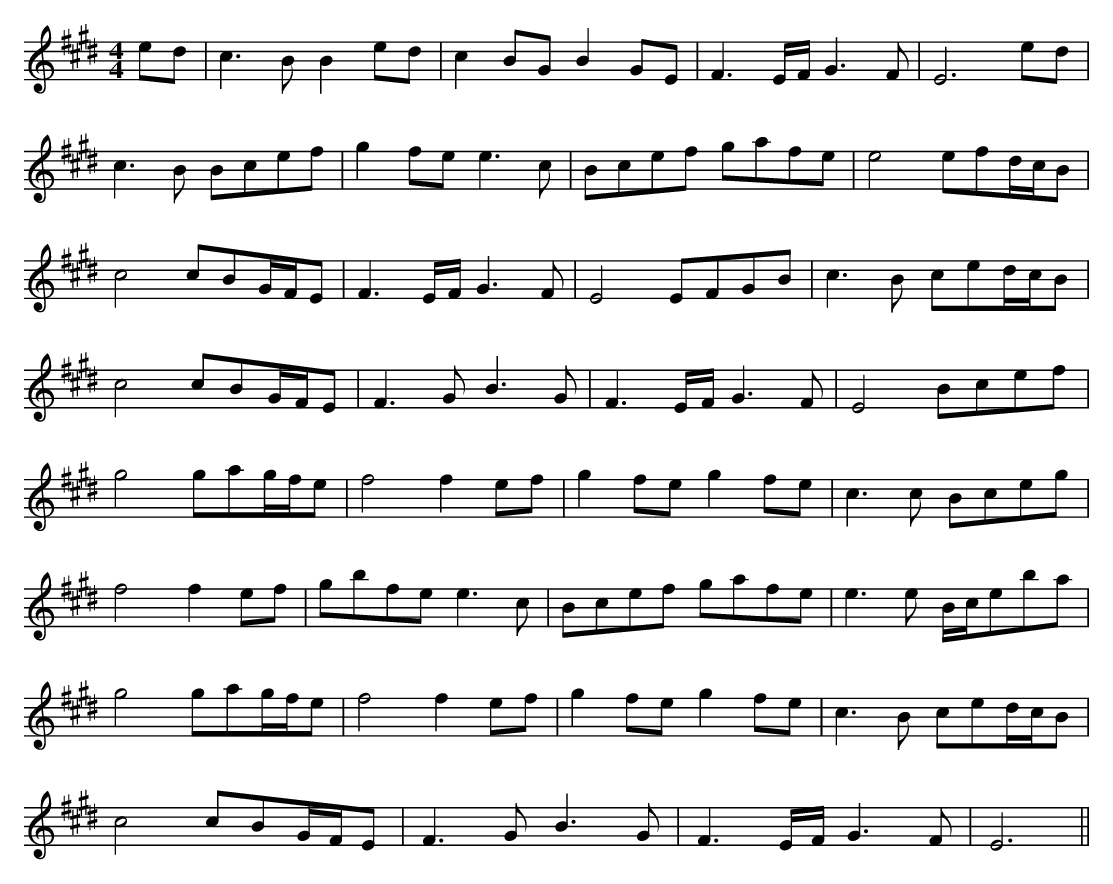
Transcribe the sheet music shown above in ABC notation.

X:1
M:4/4
K:E
ed|c3 B B2 ed|c2 BG B2 GE|F3 E/F/ G3 F|E6 ed|
c3 B Bcef|g2 fe e3 c|Bcef gafe|e4 efd/c/B|
c4 cBG/F/E|F3 E/F/ G3 F|E4 EFGB|c3 B ced/c/B|
c4 cBG/F/E|F3 G B3 G|F3 E/F/ G3 F|E4 Bcef|
g4 gag/f/e|f4 f2 ef|g2 fe g2 fe|c3 c Bceg|
f4 f2 ef|gbfe e3 c|Bcef gafe|e3 e B/c/eba|
g4 gag/f/e|f4 f2 ef|g2 fe g2 fe|c3 B ced/c/B|
c4 cBG/F/E|F3 G B3 G|F3 E/F/ G3 F|E6||
